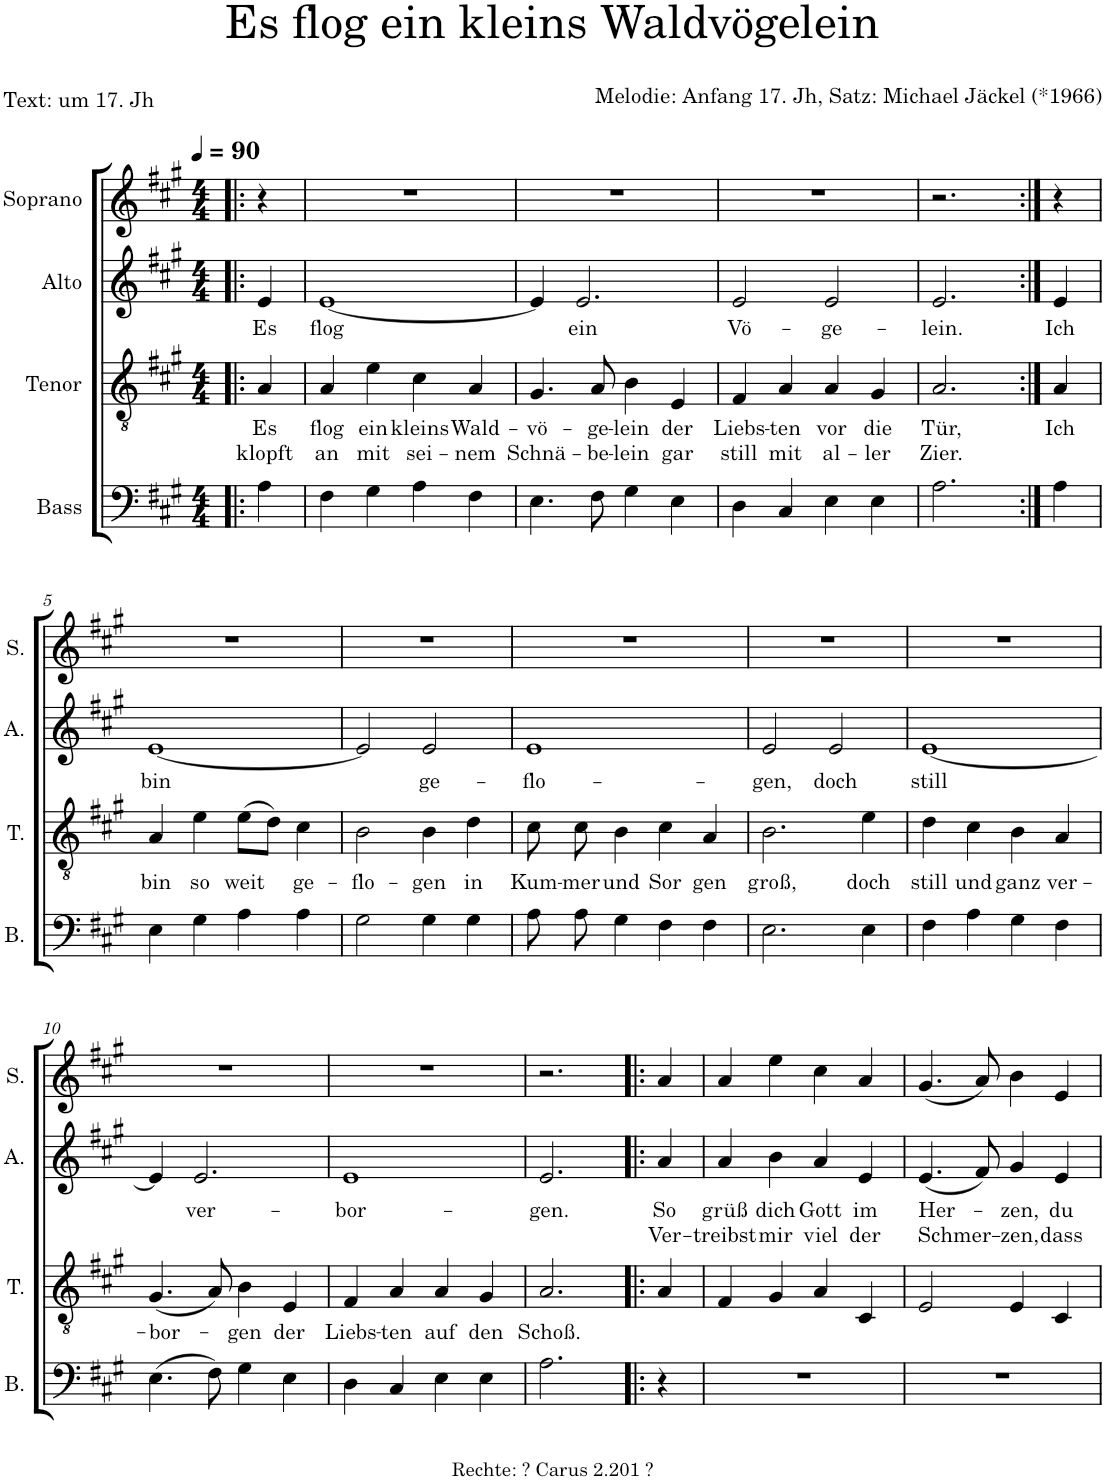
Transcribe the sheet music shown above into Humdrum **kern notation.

**kern	**kern	**text	**text	**kern	**text	**text	**kern
*part4	*part3	*part3	*part3	*part2	*part2	*part2	*part1
*staff4	*staff3	*staff3	*staff3	*staff2	*staff2	*staff2	*staff1
*I"Bass	*I"Tenor	*	*	*I"Alto	*	*	*I"Soprano
*I'B.	*I'T.	*	*	*I'A.	*	*	*I'S.
*clefF4	*clefGv2	*	*	*clefG2	*	*	*clefG2
*k[f#c#g#]	*k[f#c#g#]	*	*	*k[f#c#g#]	*	*	*k[f#c#g#]
*M4/4	*M4/4	*	*	*M4/4	*	*	*M4/4
*MM90	*MM90	*	*	*MM90	*	*	*MM90
=!|:	=!|:	=!|:	=!|:	=!|:	=!|:	=!|:	=!|:
!	!	!LO:LY:b	!LO:LY:b	!	!LO:LY:b	!	!
4A\	4A/	Es	klopft	4e/	Es	.	4r
=1	=1	=1	=1	=1	=1	=1	=1
!	!	!LO:LY:b	!LO:LY:b	!	!LO:LY:b	!	!
4F#\	4A/	flog	an	[1e	flog	.	1r
!	!	!LO:LY:b	!LO:LY:b	!	!	!	!
4G#\	4e\	ein	mit	.	.	.	.
!	!	!LO:LY:b	!LO:LY:b	!	!	!	!
4A\	4c#\	kleins	sei-	.	.	.	.
!	!	!LO:LY:b	!LO:LY:b	!	!	!	!
4F#\	4A/	Wald-	-nem	.	.	.	.
=2	=2	=2	=2	=2	=2	=2	=2
!	!	!LO:LY:b	!LO:LY:b	!	!	!	!
4.E\	4.G#/	-vö-	Schnä-	4e/]	.	.	1r
!	!	!	!	!	!LO:LY:b	!	!
.	.	.	.	2.e/	ein	.	.
!	!	!LO:LY:b	!LO:LY:b	!	!	!	!
8F#\	8A/	-ge-	-be-	.	.	.	.
!	!	!LO:LY:b	!LO:LY:b	!	!	!	!
4G#\	4B\	-lein	-lein	.	.	.	.
!	!	!LO:LY:b	!LO:LY:b	!	!	!	!
4E\	4E/	der	gar	.	.	.	.
=3	=3	=3	=3	=3	=3	=3	=3
!	!	!LO:LY:b	!LO:LY:b	!	!LO:LY:b	!	!
4D\	4F#/	Liebs-	still	2e/	Vö-	.	1r
!	!	!LO:LY:b	!LO:LY:b	!	!	!	!
4C#/	4A/	-ten	mit	.	.	.	.
!	!	!LO:LY:b	!LO:LY:b	!	!LO:LY:b	!	!
4E\	4A/	vor	al-	2e/	-ge-	.	.
!	!	!LO:LY:b	!LO:LY:b	!	!	!	!
4E\	4G#/	die	-ler	.	.	.	.
=4	=4	=4	=4	=4	=4	=4	=4
!	!	!LO:LY:b	!LO:LY:b	!	!LO:LY:b	!	!
2.A\	2.A/	Tür,	Zier.	2.e/	-lein.	.	2.r
!	!	!LO:LY:b	!	!	!LO:LY:b	!	!
4A\	4A/	Ich	.	4e/	Ich	.	4r
!!LO:LB:g=z
=5	=5	=5	=5	=5	=5	=5	=5
!	!	!LO:LY:b	!	!	!LO:LY:b	!	!
4E\	4A/	bin	.	[1e	bin	.	1r
!	!	!LO:LY:b	!	!	!	!	!
4G#\	4e\	so	.	.	.	.	.
!	!	!LO:LY:b	!	!	!	!	!
4A\	(8e\L	weit	.	.	.	.	.
.	8d\J)	.	.	.	.	.	.
!	!	!LO:LY:b	!	!	!	!	!
4A\	4c#\	ge-	.	.	.	.	.
=6	=6	=6	=6	=6	=6	=6	=6
!	!	!LO:LY:b	!	!	!	!	!
2G#\	2B\	-flo-	.	2e/]	.	.	1r
!	!	!LO:LY:b	!	!	!LO:LY:b	!	!
4G#\	4B\	-gen	.	2e/	ge-	.	.
!	!	!LO:LY:b	!	!	!	!	!
4G#\	4d\	in	.	.	.	.	.
=7	=7	=7	=7	=7	=7	=7	=7
!	!	!LO:LY:b	!	!	!LO:LY:b	!	!
8A\L	8c#\	Kum-	.	1e	-flo-	.	1r
!	!	!LO:LY:b	!	!	!	!	!
8A\J	8c#\	-mer	.	.	.	.	.
!	!	!LO:LY:b	!	!	!	!	!
4G#\	4B\	und	.	.	.	.	.
!	!	!LO:LY:b	!	!	!	!	!
4F#\	4c#\	Sor	.	.	.	.	.
!	!	!LO:LY:b	!	!	!	!	!
4F#\	4A/	gen	.	.	.	.	.
=8	=8	=8	=8	=8	=8	=8	=8
!	!	!LO:LY:b	!	!	!LO:LY:b	!	!
2.E\	2.B\	groß,	.	2e/	-gen,	.	1r
!	!	!	!	!	!LO:LY:b	!	!
.	.	.	.	2e/	doch	.	.
!	!	!LO:LY:b	!	!	!	!	!
4E\	4e\	doch	.	.	.	.	.
=9	=9	=9	=9	=9	=9	=9	=9
!	!	!LO:LY:b	!	!	!LO:LY:b	!	!
4F#\	4d\	still	.	[1e	still	.	1r
!	!	!LO:LY:b	!	!	!	!	!
4A\	4c#\	und	.	.	.	.	.
!	!	!LO:LY:b	!	!	!	!	!
4G#\	4B\	ganz	.	.	.	.	.
!	!	!LO:LY:b	!	!	!	!	!
4F#\	4A/	ver-	.	.	.	.	.
!!LO:LB:g=z
=10	=10	=10	=10	=10	=10	=10	=10
!	!	!LO:LY:b	!	!	!	!	!
(4.E\	(4.G#/	-bor-	.	4e/]	.	.	1r
!	!	!	!	!	!LO:LY:b	!	!
.	.	.	.	2.e/	ver-	.	.
8F#\)	8A/)	.	.	.	.	.	.
!	!	!LO:LY:b	!	!	!	!	!
4G#\	4B\	-gen	.	.	.	.	.
!	!	!LO:LY:b	!	!	!	!	!
4E\	4E/	der	.	.	.	.	.
=11	=11	=11	=11	=11	=11	=11	=11
!	!	!LO:LY:b	!	!	!LO:LY:b	!	!
4D\	4F#/	Liebs-	.	1e	-bor-	.	1r
!	!	!LO:LY:b	!	!	!	!	!
4C#/	4A/	-ten	.	.	.	.	.
!	!	!LO:LY:b	!	!	!	!	!
4E\	4A/	auf	.	.	.	.	.
!	!	!LO:LY:b	!	!	!	!	!
4E\	4G#/	den	.	.	.	.	.
=12	=12	=12	=12	=12	=12	=12	=12
!	!	!LO:LY:b	!	!	!LO:LY:b	!	!
2.A\	2.A/	Schoß.	.	2.e/	-gen.	.	2.r
!	!	!	!	!	!LO:LY:b	!LO:LY:b	!
4r	4A/	.	.	4a/	So	Ver-	4a/
=13	=13	=13	=13	=13	=13	=13	=13
!	!	!	!	!	!LO:LY:b	!LO:LY:b	!
1r	4F#/	.	.	4a/	grüß	-treibst	4a/
!	!	!	!	!	!LO:LY:b	!LO:LY:b	!
.	4G#/	.	.	4b\	dich	mir	4ee\
!	!	!	!	!	!LO:LY:b	!LO:LY:b	!
.	4A/	.	.	4a/	Gott	viel	4cc#\
!	!	!	!	!	!LO:LY:b	!LO:LY:b	!
.	4C#/	.	.	4e/	im	der	4a/
=14	=14	=14	=14	=14	=14	=14	=14
!	!	!	!	!	!LO:LY:b	!LO:LY:b	!
1r	2E/	.	.	(4.e/	Her-	Schmer-	(4.g#/
.	.	.	.	8f#/)	.	.	8a/)
!	!	!	!	!	!LO:LY:b	!LO:LY:b	!
.	4E/	.	.	4g#/	-zen,	-zen,	4b\
!	!	!	!	!	!LO:LY:b	!LO:LY:b	!
.	4C#/	.	.	4e/	du	dass	4e/
=	=	=	=	=	=	=	=
*-	*-	*-	*-	*-	*-	*-	*-
